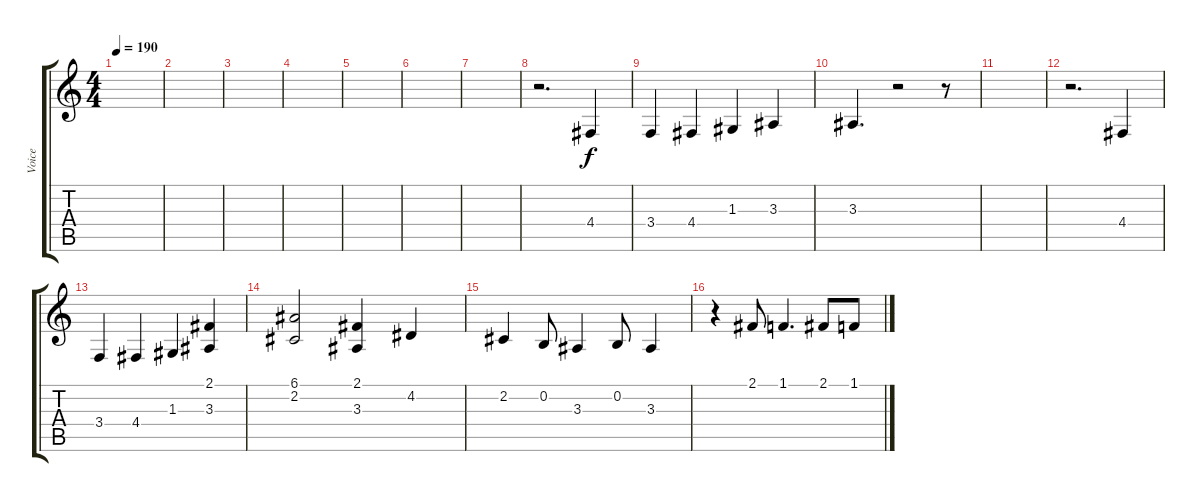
\track ("Voice" "Voice") {instrument clarinet}
\staff {score tabs}
\tuning (E4 B3 G3 D3 A2 E2) {hide}
\ts (4 4)
\tempo 190
\clef g2
\ks c
|
|
|
|
|
|
|
r.2{d} 4.4.4 |
3.4.4 4.4.4 1.3.4 3.3.4 |
3.3.4{d} r.2 r.8 |
|
r.2{d} 4.4.4 |
3.4.4 4.4.4 1.3.4 (2.1 3.3).4 |
(6.1 2.2).2 (2.1 3.3).4 4.2.4 |
2.2.4 0.2.8 3.3.4 0.2.8 3.3.4 |
r.4 2.1.8 1.1.4{d} 2.1.8 1.1.8
